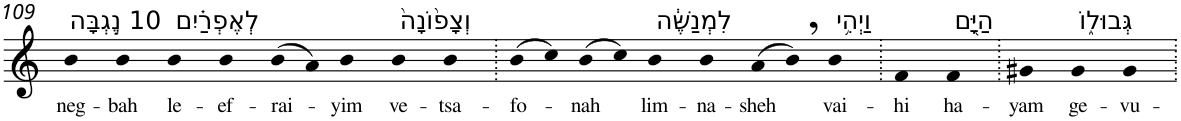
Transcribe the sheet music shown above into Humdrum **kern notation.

**kern	**text
*part1	*part1
*staff1	*staff1
*I"Piano	*
*I'Pno	*
!!LO:PB:g=z
*clefG2	*
*k[]	*
=109	=109
!LO:TX:a:t=10 נֶ֣גְבָּה	!
!	!LO:LY:b
4b	neg-
!	!LO:LY:b
4b	-bah
!LO:TX:a:t=לְאֶפְרַ֗יִם	!
!	!LO:LY:b
4b	le-
!	!LO:LY:b
4b	-ef-
!	!LO:LY:b
(>8b	-rai-
8a)	.
!	!LO:LY:b
4b	-yim
!LO:TX:a:t=וְצָפ֙וֹנָה֙	!
!	!LO:LY:b
4b	ve-
!	!LO:LY:b
4b	-tsa-
=110.	=110.
!	!LO:LY:b
(>8b	-fo-
8cc)	.
!	!LO:LY:b
(>8b	-nah
8cc)	.
!LO:TX:a:t=לִמְנַשֶּׁ֔ה	!
!	!LO:LY:b
4b	lim-
!	!LO:LY:b
4b	-na-
!	!LO:LY:b
(>8a	-sheh
8b,)	.
!LO:TX:a:t=וַיְהִ֥י	!
!	!LO:LY:b
4b	vai-
=111.	=111.
!	!LO:LY:b
4f	-hi
!LO:TX:a:t=הַיָּ֖ם	!
!	!LO:LY:b
4f	ha-
=112.	=112.
!	!LO:LY:b
4g#X	-yam
!LO:TX:a:t=גְּבוּל֑וֹ	!
!	!LO:LY:b
4g#	ge-
!	!LO:LY:b
4g#	-vu-
=.	=.
*-	*-
